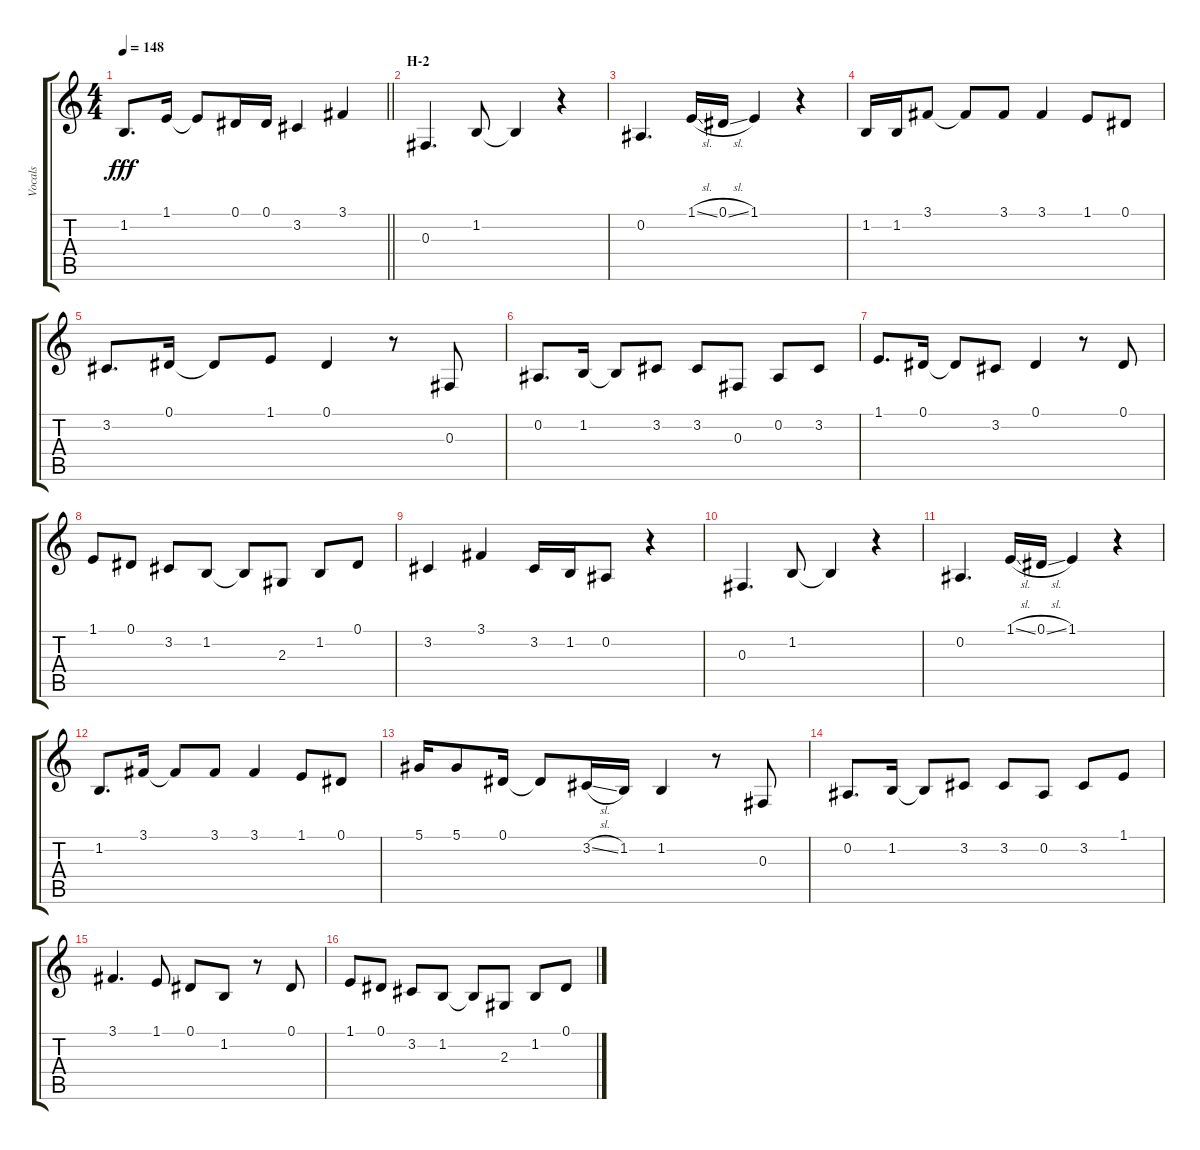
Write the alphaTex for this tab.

\track ("Vocals" "Vocals") {instrument voiceoohs}
\staff {score tabs}
\tuning (Eb4 Bb3 Gb3 Db3 Ab2 Eb2) {hide}
\ts (4 4)
\tempo 148
\clef g2
\barLineRight lightlight
\ks c
1.2.8{d dy fff} 1.1.16 1.1{t}.8 0.1.16 0.1.16 3.2.4 3.1.4 |
\section ("" "H-2")
0.3.4{d} 1.2.8 1.2{t}.4 r.4 |
0.2.4{d} 1.1{sl}.16 0.1{sl}.16 1.1.4 r.4 |
1.2.16 1.2.16 3.1.8 3.1{t}.8 3.1.8 3.1.4 1.1.8 0.1.8 |
3.2.8{d} 0.1.16 0.1{t}.8 1.1.8 0.1.4 r.8 0.3.8 |
0.2.8{d} 1.2.16 1.2{t}.8 3.2.8 3.2.8 0.3.8 0.2.8 3.2.8 |
1.1.8{d} 0.1.16 0.1{t}.8 3.2.8 0.1.4 r.8 0.1.8 |
1.1.8 0.1.8 3.2.8 1.2.8 1.2{t}.8 2.3.8 1.2.8 0.1.8 |
3.2.4 3.1.4 3.2.16 1.2.16 0.2.8 r.4 |
0.3.4{d} 1.2.8 1.2{t}.4 r.4 |
0.2.4{d} 1.1{sl}.16 0.1{sl}.16 1.1.4 r.4 |
1.2.8{d} 3.1.16 3.1{t}.8 3.1.8 3.1.4 1.1.8 0.1.8 |
5.1.16 5.1.8 0.1.16 0.1{t}.8 3.2{sl}.16 1.2.16 1.2.4 r.8 0.3.8 |
0.2.8{d} 1.2.16 1.2{t}.8 3.2.8 3.2.8 0.2.8 3.2.8 1.1.8 |
3.1.4{d} 1.1.8 0.1.8 1.2.8 r.8 0.1.8 |
1.1.8 0.1.8 3.2.8 1.2.8 1.2{t}.8 2.3.8 1.2.8 0.1.8
